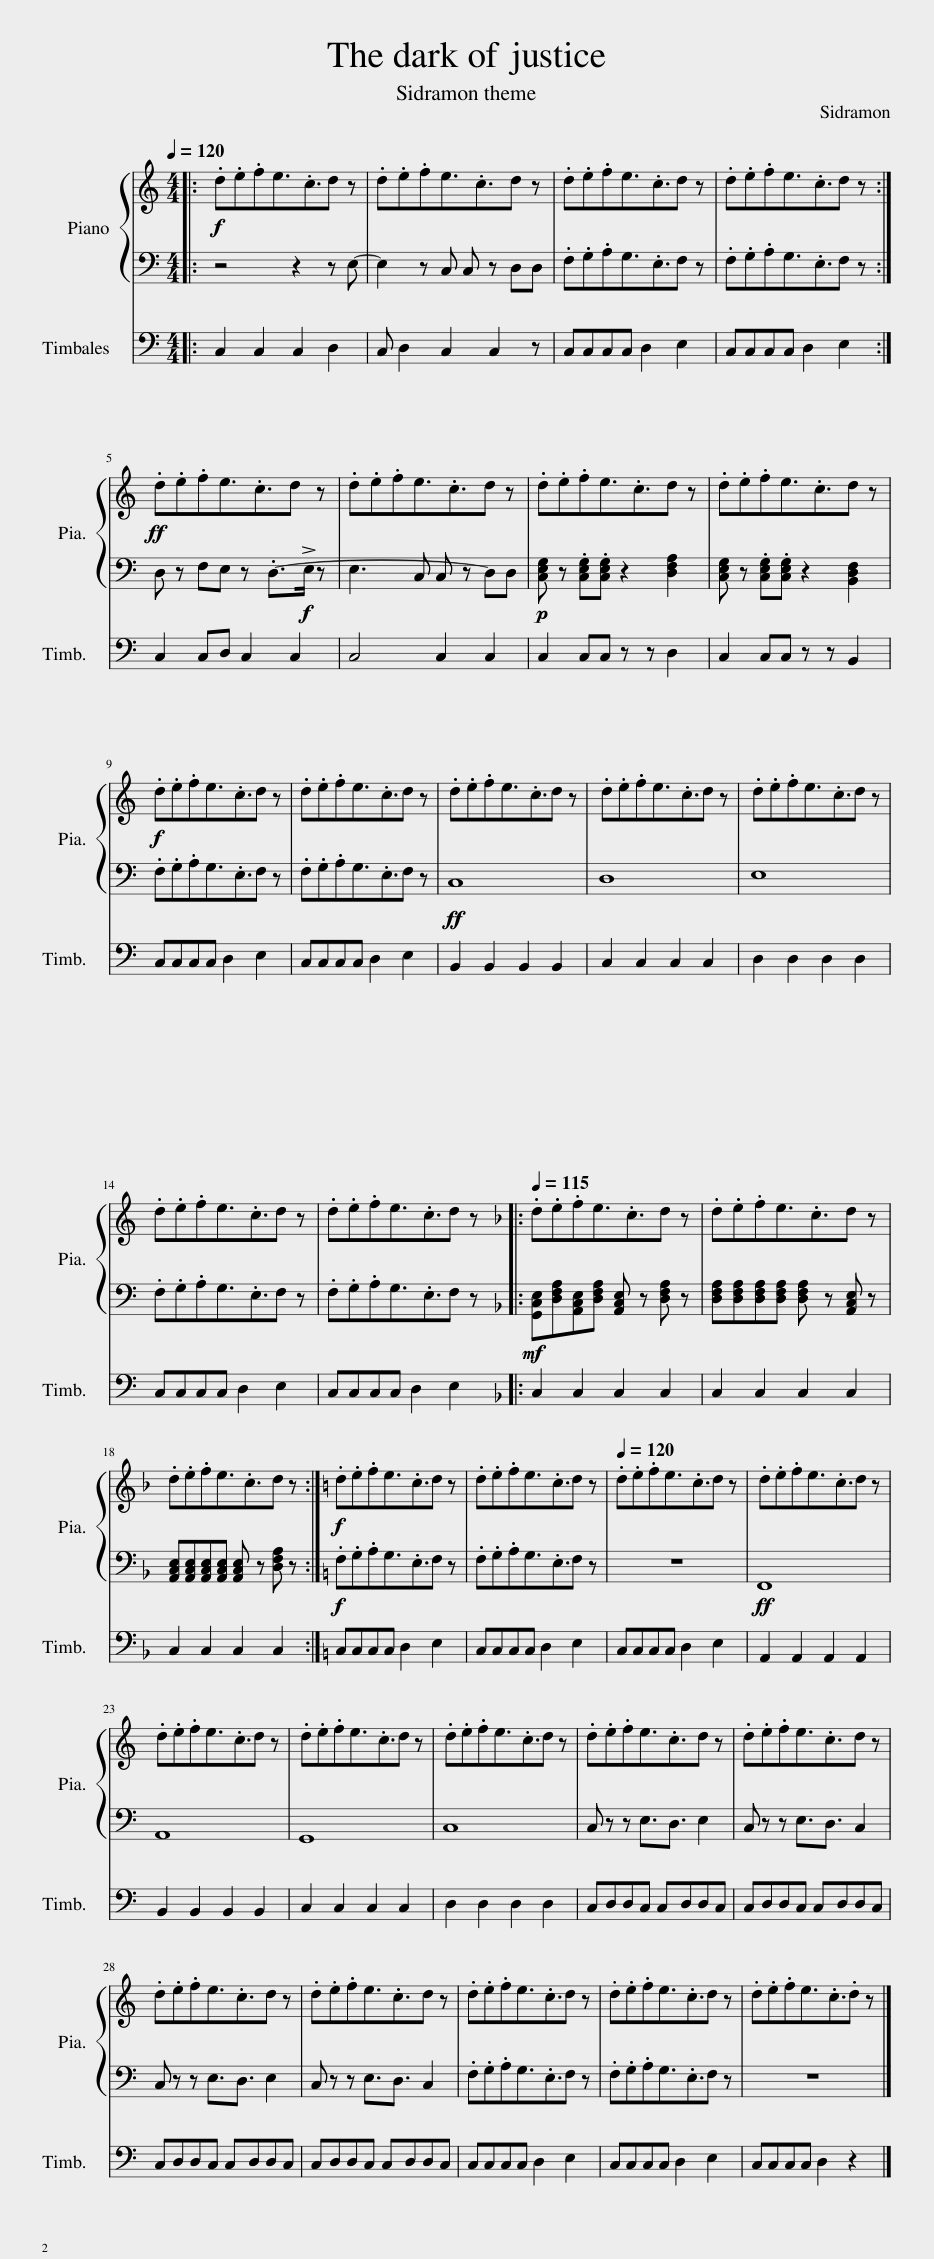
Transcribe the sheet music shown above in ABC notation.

X:1
%%score { 1 | 2 } 3
L:1/8
Q:1/4=120
M:4/4
I:linebreak $
K:C
V:1 treble
V:2 bass
V:3 bass
V:1
|:!f! .d.e.fe3/2.c3/2d z | .d.e.fe3/2.c3/2d z | .d.e.fe3/2.c3/2d z | .d.e.fe3/2.c3/2d z :|$!ff! .d.e.fe3/2.c3/2d z | %5
 .d.e.fe3/2.c3/2d z | .d.e.fe3/2.c3/2d z | .d.e.fe3/2.c3/2d z |$!f! .d.e.fe3/2.c3/2d z | .d.e.fe3/2.c3/2d z | %10
 .d.e.fe3/2.c3/2d z | .d.e.fe3/2.c3/2d z | .d.e.fe3/2.c3/2d z |$ .d.e.fe3/2.c3/2d z | .d.e.fe3/2.c3/2d z |: %15
[K:F][Q:1/4=115] .d.e.fe3/2.c3/2d z | .d.e.fe3/2.c3/2d z |$ .d.e.fe3/2.c3/2d z :|[K:C]!f! .d.e.fe3/2.c3/2d z | .d.e.fe3/2.c3/2d z | %20
[Q:1/4=120] .d.e.fe3/2.c3/2d z | .d.e.fe3/2.c3/2d z |$ .d.e.fe3/2.c3/2d z | .d.e.fe3/2.c3/2d z | .d.e.fe3/2.c3/2d z | %25
 .d.e.fe3/2.c3/2d z | .d.e.fe3/2.c3/2d z |$ .d.e.fe3/2.c3/2d z | .d.e.fe3/2.c3/2d z | .d.e.fe3/2.c3/2d z | %30
 .d.e.fe3/2.c3/2d z | .d.e.fe3/2.c3/2.d z |] %32
V:2
|: z4 z2 z E,- | E,2 z C, C, z D,D, | .F,.G,.A,G,3/2.E,3/2F, z | .F,.G,.A,G,3/2.E,3/2F, z :|$ D, z F,E, z .D,->!f!!>!E, z | %5
 E,3 C, C, z D,D, |!p! [C,E,G,] z .[C,E,G,].[C,E,G,] z2 [D,F,A,]2 | [C,E,G,] z .[C,E,G,].[C,E,G,] z2 [B,,D,F,]2 |$ .F,.G,.A,G,3/2.E,3/2F, z | .F,.G,.A,G,3/2.E,3/2F, z | %10
!ff! C,8 | D,8 | E,8 |$ .F,.G,.A,G,3/2.E,3/2F, z | .F,.G,.A,G,3/2.E,3/2F, z |: %15
[K:F]!mf! [G,,C,E,][D,F,A,][A,,C,E,][D,F,A,] [A,,C,E,] z [D,F,A,] z | [D,F,A,][D,F,A,][D,F,A,][D,F,A,] [D,F,A,] z [A,,C,E,] z |$ [A,,C,E,][A,,C,E,][A,,C,E,][A,,C,E,] [A,,C,E,] z [D,F,A,] z :|[K:C]!f! .F,.G,.A,G,3/2.E,3/2F, z | .F,.G,.A,G,3/2.E,3/2F, z | %20
 z8 |!ff! F,,8 |$ A,,8 | G,,8 | C,8 | %25
 C, z z E,3/2D,3/2 E,2 | C, z z E,3/2D,3/2 C,2 |$ C, z z E,3/2D,3/2 E,2 | C, z z E,3/2D,3/2 C,2 | .F,.G,.A,G,3/2.E,3/2F, z | %30
 .F,.G,.A,G,3/2.E,3/2F, z | z8 |] %32
V:3
|: C,2 C,2 C,2 D,2 | C, D,2 C,2 C,2 z | C,C,C,C, D,2 E,2 | C,C,C,C, D,2 E,2 :|$ C,2 C,D, C,2 C,2 | %5
 C,4 C,2 C,2 | C,2 C,C, z z D,2 | C,2 C,C, z z B,,2 |$ C,C,C,C, D,2 E,2 | C,C,C,C, D,2 E,2 | %10
 B,,2 B,,2 B,,2 B,,2 | C,2 C,2 C,2 C,2 | D,2 D,2 D,2 D,2 |$ C,C,C,C, D,2 E,2 | C,C,C,C, D,2 E,2 |: %15
[K:F] C,2 C,2 C,2 C,2 | C,2 C,2 C,2 C,2 |$ C,2 C,2 C,2 C,2 :|[K:C] C,C,C,C, D,2 E,2 | C,C,C,C, D,2 E,2 | %20
 C,C,C,C, D,2 E,2 | A,,2 A,,2 A,,2 A,,2 |$ B,,2 B,,2 B,,2 B,,2 | C,2 C,2 C,2 C,2 | D,2 D,2 D,2 D,2 | %25
 C,D,D,C, C,D,D,C, | C,D,D,C, C,D,D,C, |$ C,D,D,C, C,D,D,C, | C,D,D,C, C,D,D,C, | C,C,C,C, D,2 E,2 | %30
 C,C,C,C, D,2 E,2 | C,C,C,C, D,2 z2 |] %32
